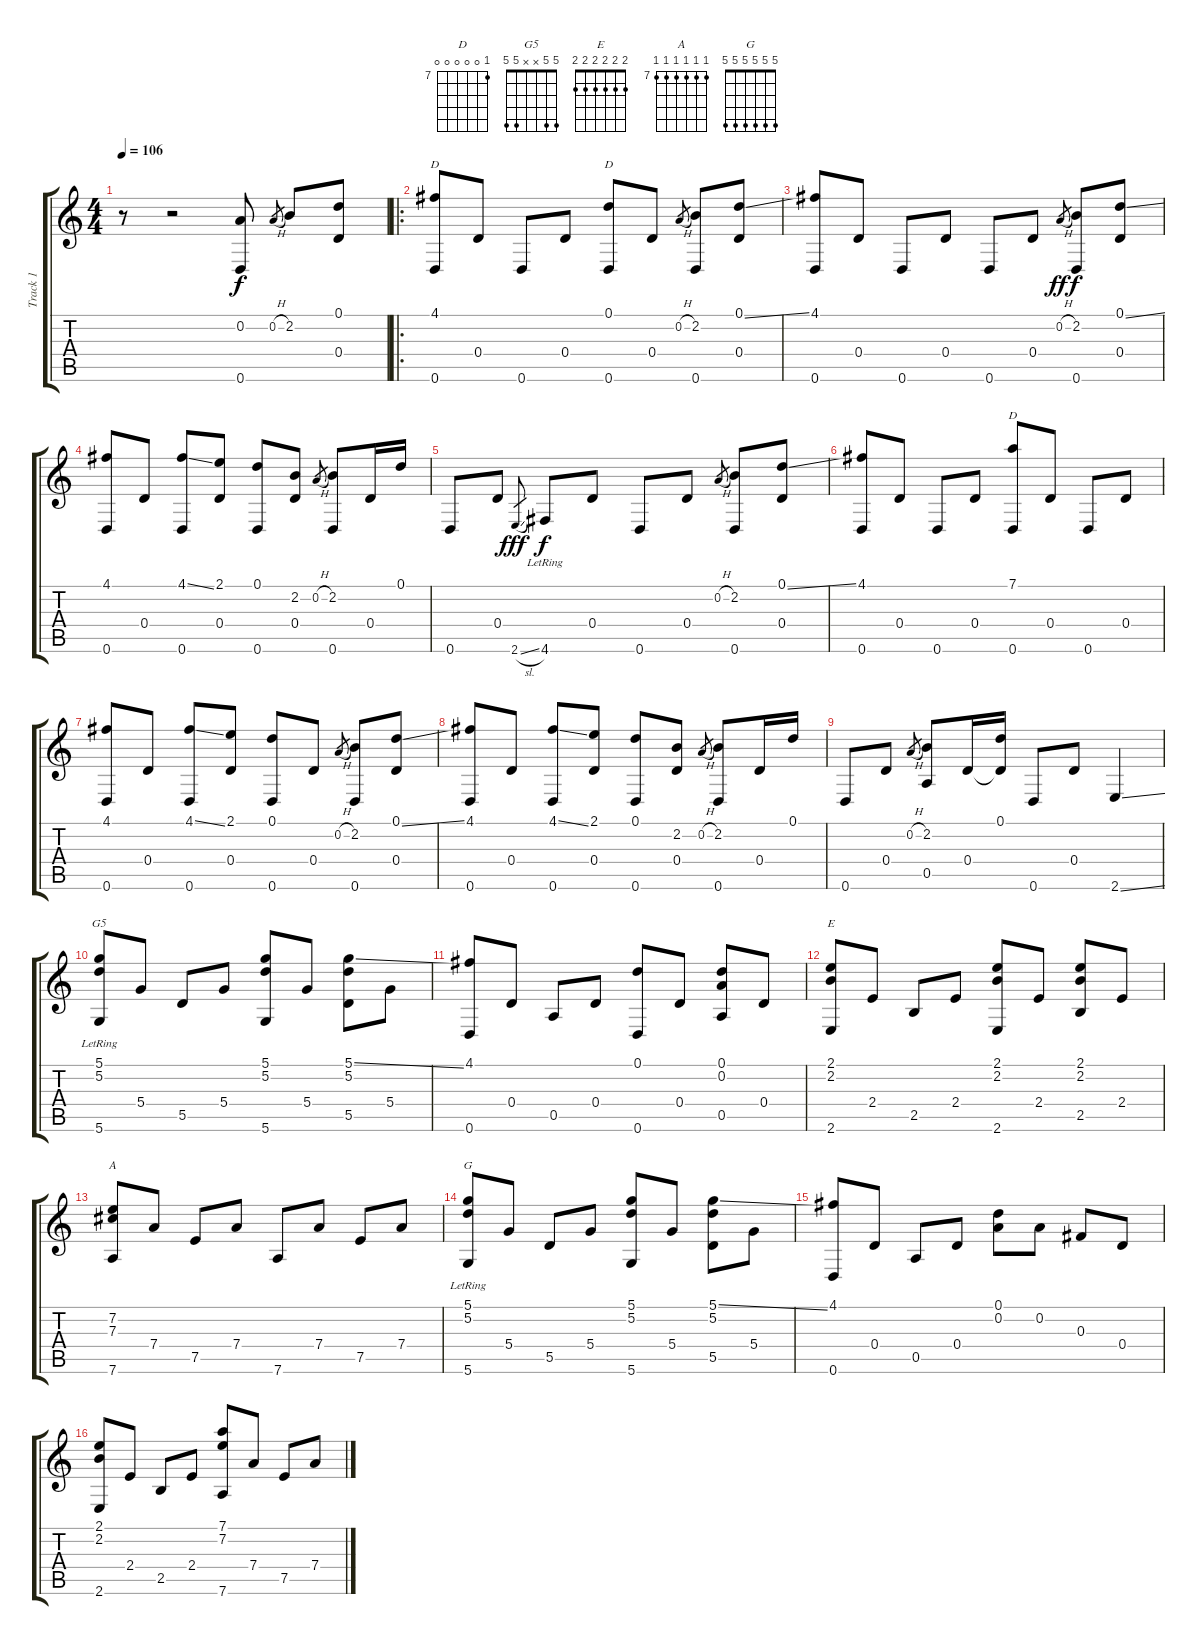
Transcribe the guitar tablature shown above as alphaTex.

\track ("Track 1" "Track 1") {instrument acousticguitarsteel}
\staff {score tabs}
\tuning (D4 A3 Gb3 D3 A2 D2) {hide}
\chord ("D" 4 0 0 0 0 0)
\chord ("D" 0 0 0 0 0 0)
\chord ("D" 7 0 0 0 0 0) {firstfret 7}
\chord ("G5" 5 5 x x 5 5)
\chord ("E" 2 2 2 2 2 2)
\chord ("A" 7 7 7 7 7 7) {firstfret 7}
\chord ("G" 5 5 5 5 5 5)
\ts (4 4)
\tempo 106
\clef g2
\ks c
r.8{dy f instrument acousticguitarsteel} r.2 (0.2 0.6).8 0.2{h}.8{gr} 2.2.8 (0.1 0.4).8 |
\ro
(4.1 0.6).8{ch "D"} 0.4.8 0.6.8 0.4.8 (0.1 0.6).8{ch "D"} 0.4.8 0.2{h}.8{gr} (2.2 0.6).8 (0.1{ss} 0.4).8 |
(4.1 0.6).8 0.4.8 0.6.8 0.4.8 0.6.8 0.4.8 0.2{h}.8{gr dy ff} (2.2 0.6).8{dy f} (0.1{ss} 0.4).8 |
(4.1 0.6).8 0.4.8 (4.1{ss} 0.6).8 (2.1 0.4).8 (0.1 0.6).8 (2.2 0.4).8 0.2{h}.8{gr} (2.2 0.6).8 0.4.16 0.1.16 |
0.6.8 0.4.8 2.6{sl}.8{gr dy fff} 4.6{lr}.8{dy f} 0.4.8 0.6.8 0.4.8 0.2{h}.8{gr} (2.2 0.6).8 (0.1{ss} 0.4).8 |
(4.1 0.6).8 0.4.8 0.6.8 0.4.8 (7.1 0.6).8{ch "D"} 0.4.8 0.6.8 0.4.8 |
(4.1 0.6).8 0.4.8 (4.1{ss} 0.6).8 (2.1 0.4).8 (0.1 0.6).8 0.4.8 0.2{h}.8{gr} (2.2 0.6).8 (0.1{ss} 0.4).8 |
(4.1 0.6).8 0.4.8 (4.1{ss} 0.6).8 (2.1 0.4).8 (0.1 0.6).8 (2.2 0.4).8 0.2{h}.8{gr} (2.2 0.6).8 0.4.16 0.1.16 |
0.6.8 0.4.8 0.2{h}.8{gr} (2.2 0.5).8 0.4.16 (0.1 0.4{t}).16 0.6.8 0.4.8 2.6{ss}.4 |
(5.1 5.2{lr} 5.6{lr}).8{ch "G5"} 5.4.8 5.5.8 5.4.8 (5.1 5.2 5.6).8 5.4.8 (5.1{ss} 5.2 5.5).8 5.4.8 |
(4.1 0.6).8 0.4.8 0.5.8 0.4.8 (0.1 0.6).8 0.4.8 (0.1 0.2 0.5).8 0.4.8 |
(2.1 2.2 2.6).8{ch "E"} 2.4.8 2.5.8 2.4.8 (2.1 2.2 2.6).8 2.4.8 (2.1 2.2 2.5).8 2.4.8 |
(7.2 7.3 7.6).8{ch "A"} 7.4.8 7.5.8 7.4.8 7.6.8 7.4.8 7.5.8 7.4.8 |
(5.1 5.2{lr} 5.6{lr}).8{ch "G"} 5.4.8 5.5.8 5.4.8 (5.1 5.2 5.6).8 5.4.8 (5.1{ss} 5.2 5.5).8 5.4.8 |
(4.1 0.6).8 0.4.8 0.5.8 0.4.8 (0.1 0.2).8 0.2.8 0.3.8 0.4.8 |
(2.1 2.2 2.6).8 2.4.8 2.5.8 2.4.8 (7.1 7.2 7.6).8 7.4.8 7.5.8 7.4.8
